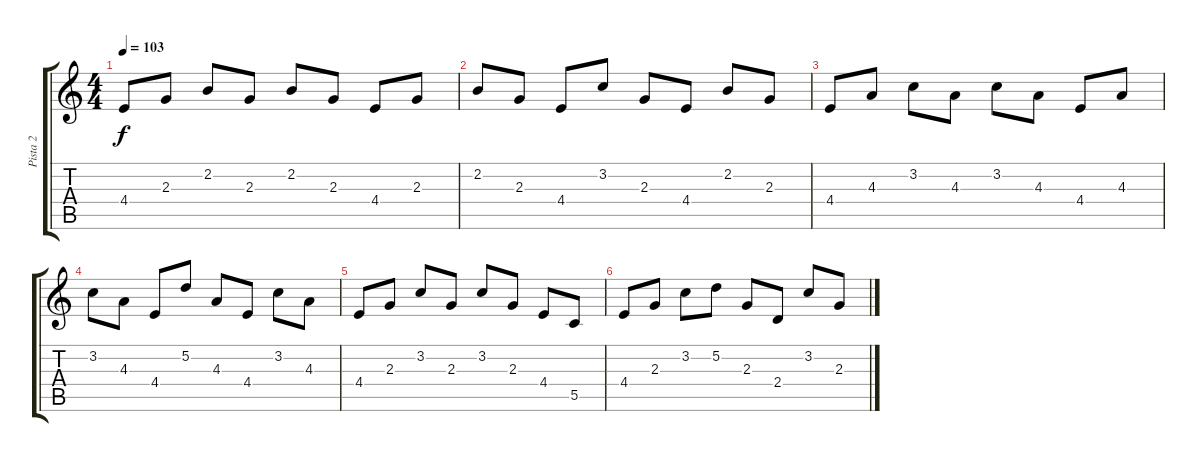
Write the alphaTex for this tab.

\track ("Pista 2" "Pista 2") {instrument electricguitarjazz}
\staff {score tabs}
\tuning (D4 A3 F3 C3 G2 C2) {hide}
\ts (4 4)
\tempo 103
\clef g2
\ks c
4.4.8{dy f} 2.3.8 2.2.8 2.3.8 2.2.8 2.3.8 4.4.8 2.3.8 |
2.2.8 2.3.8 4.4.8 3.2.8 2.3.8 4.4.8 2.2.8 2.3.8 |
4.4.8 4.3.8 3.2.8 4.3.8 3.2.8 4.3.8 4.4.8 4.3.8 |
3.2.8 4.3.8 4.4.8 5.2.8 4.3.8 4.4.8 3.2.8 4.3.8 |
4.4.8 2.3.8 3.2.8 2.3.8 3.2.8 2.3.8 4.4.8 5.5.8 |
4.4.8 2.3.8 3.2.8 5.2.8 2.3.8 2.4.8 3.2.8 2.3.8
